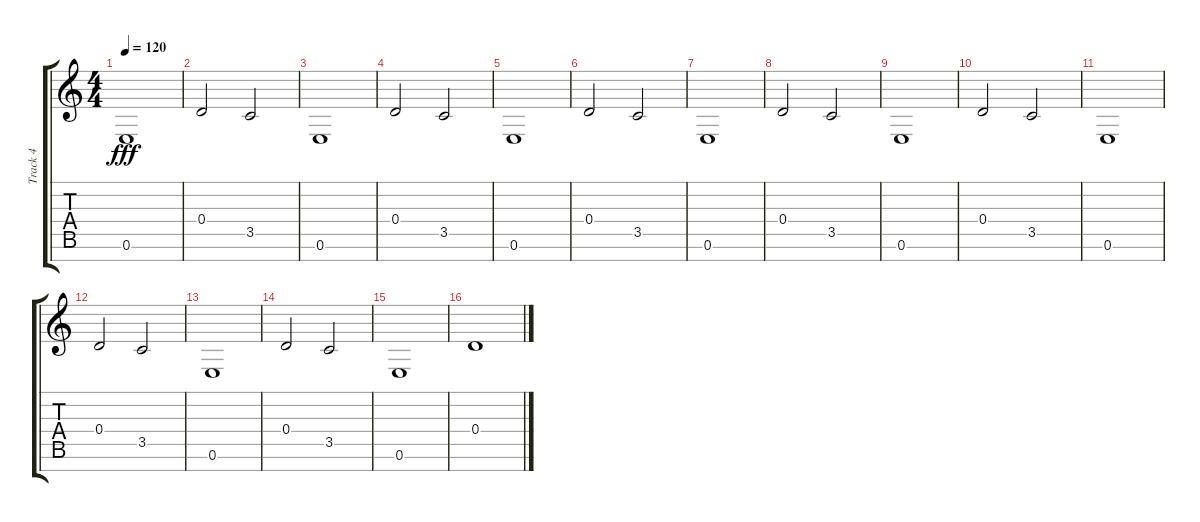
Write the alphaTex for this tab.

\track ("Track 4" "Track 4") {instrument electricbassfinger}
\staff {score tabs}
\tuning (E4 B3 G3 D3 A2 E2 B1) {hide}
\ts (4 4)
\tempo 120
\clef g2
\ks c
0.6.1{dy fff} |
0.4.2 3.5.2 |
0.6.1 |
0.4.2 3.5.2 |
0.6.1 |
0.4.2 3.5.2 |
0.6.1 |
0.4.2 3.5.2 |
0.6.1 |
0.4.2 3.5.2 |
0.6.1 |
0.4.2 3.5.2 |
0.6.1 |
0.4.2 3.5.2 |
0.6.1 |
0.4.1
